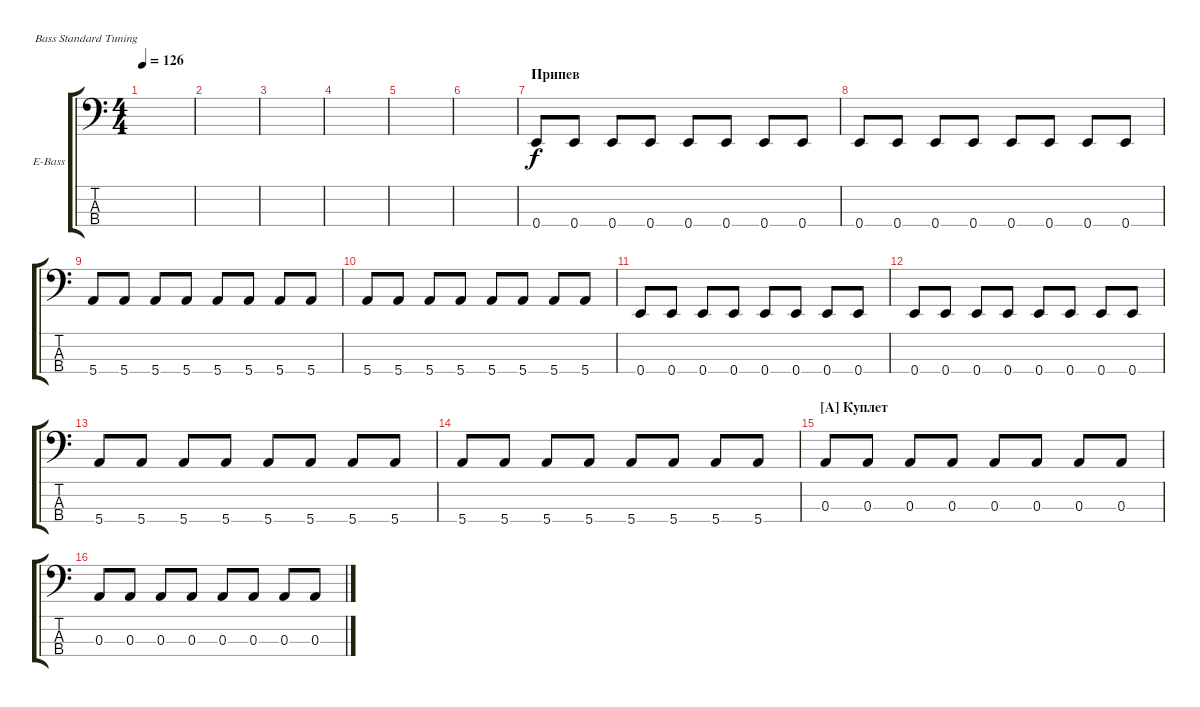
\defaultSystemsLayout 4
\bracketExtendMode groupsimilarinstruments
\firstSystemTrackNameOrientation horizontal
\otherSystemsTrackNameOrientation horizontal
\track ("А. Андреев" "E-Bass") {instrument electricbassfinger}
\staff {score tabs}
\tuning (G2 D2 A1 E1)
\ts (4 4)
\tempo 126
\clef f4
\ks c
|
|
|
|
|
|
\section ("" "Припев")
0.4.8 0.4.8 0.4.8 0.4.8 0.4.8 0.4.8 0.4.8 0.4.8 |
0.4.8 0.4.8 0.4.8 0.4.8 0.4.8 0.4.8 0.4.8 0.4.8 |
5.4.8 5.4.8 5.4.8 5.4.8 5.4.8 5.4.8 5.4.8 5.4.8 |
5.4.8 5.4.8 5.4.8 5.4.8 5.4.8 5.4.8 5.4.8 5.4.8 |
0.4.8 0.4.8 0.4.8 0.4.8 0.4.8 0.4.8 0.4.8 0.4.8 |
0.4.8 0.4.8 0.4.8 0.4.8 0.4.8 0.4.8 0.4.8 0.4.8 |
5.4.8 5.4.8 5.4.8 5.4.8 5.4.8 5.4.8 5.4.8 5.4.8 |
5.4.8 5.4.8 5.4.8 5.4.8 5.4.8 5.4.8 5.4.8 5.4.8 |
\section ("A" "Куплет")
0.3.8 0.3.8 0.3.8 0.3.8 0.3.8 0.3.8 0.3.8 0.3.8 |
0.3.8 0.3.8 0.3.8 0.3.8 0.3.8 0.3.8 0.3.8 0.3.8
